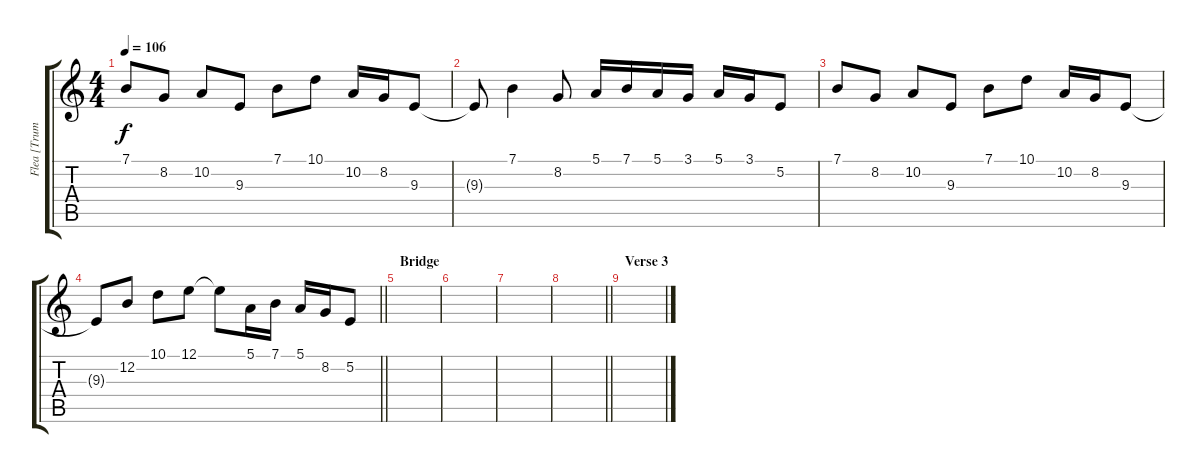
\track ("Flea [Trumpet 1]" "Flea [Trum") {instrument trumpet}
\staff {score tabs}
\tuning (E4 B3 G3 D3 A2 E2) {hide}
\ts (4 4)
\tempo 106
\clef g2
\ks c
7.1.8{dy f} 8.2.8 10.2.8 9.3.8 7.1.8 10.1.8 10.2.16 8.2.16 9.3.8 |
9.3{t}.8 7.1.4 8.2.8 5.1.16 7.1.16 5.1.16 3.1.16 5.1.16 3.1.16 5.2.8 |
7.1.8 8.2.8 10.2.8 9.3.8 7.1.8 10.1.8 10.2.16 8.2.16 9.3.8 |
\barLineRight lightlight
9.3{t}.8 12.2.8 10.1.8 12.1.8 12.1{t}.8 5.1.16 7.1.16 5.1.16 8.2.16 5.2.8 |
\section ("" "Bridge")
|
|
|
\barLineRight lightlight
|
\section ("" "Verse 3")
